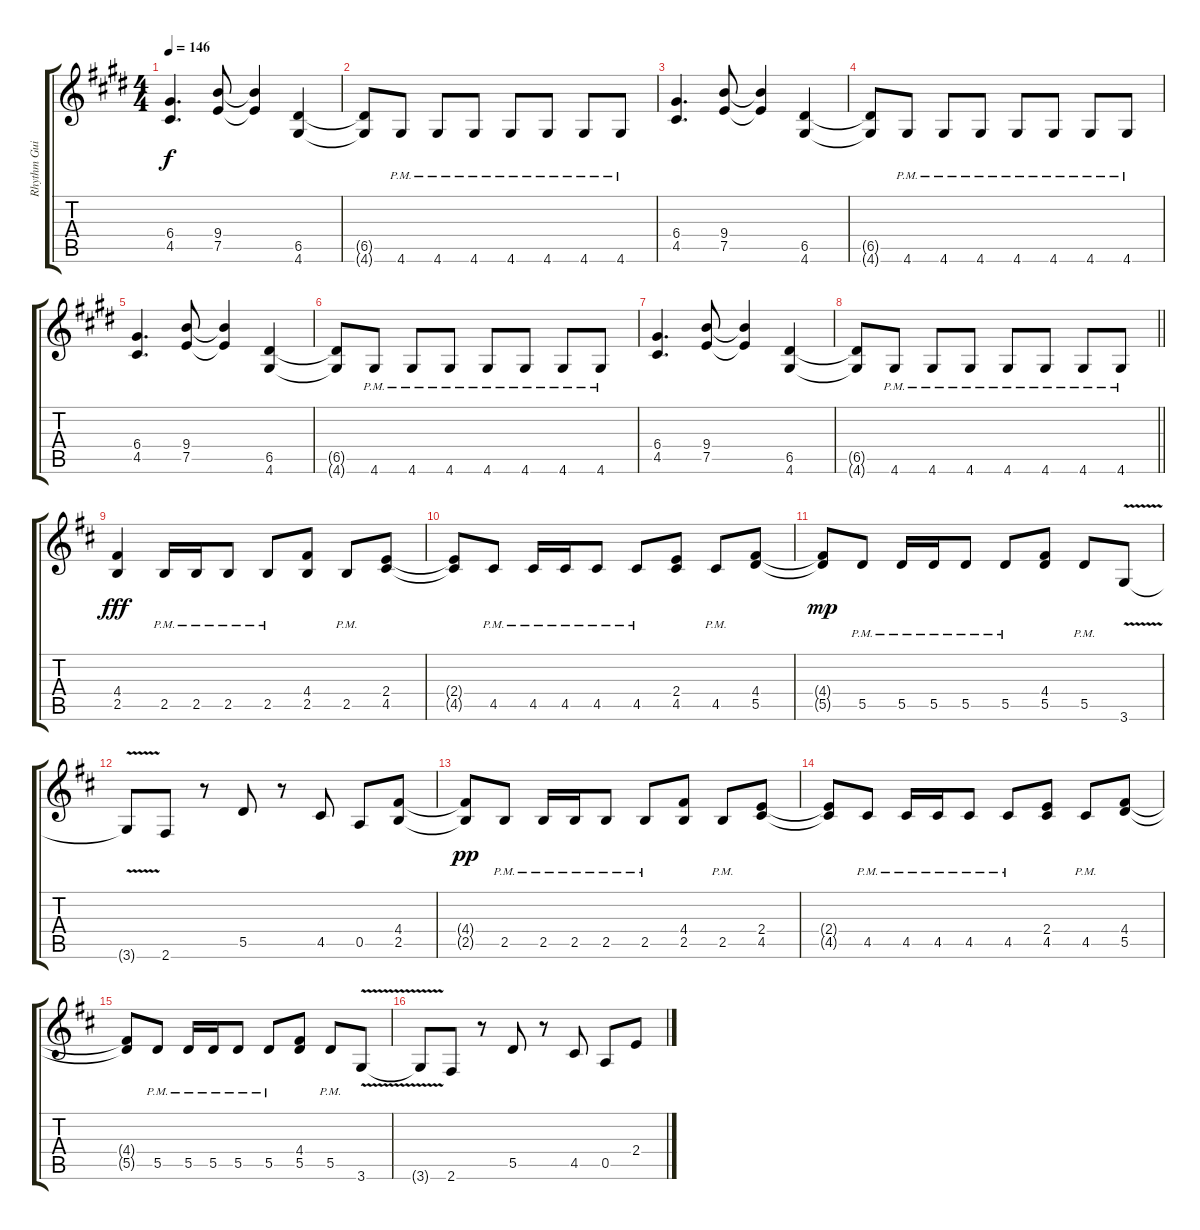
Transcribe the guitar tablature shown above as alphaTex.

\track ("Rhythm Guitar" "Rhythm Gui") {instrument overdrivenguitar}
\staff {score tabs}
\tuning (E4 B3 G3 D3 A2 E2) {hide}
\ts (4 4)
\tempo 146
\clef g2
\ks e
(6.4 4.5).4{d dy f} (9.4 7.5).8 (9.4{t} 7.5{t}).4 (6.5 4.6).4 |
(6.5{t} 4.6{t}).8 4.6{pm}.8 4.6{pm}.8 4.6{pm}.8 4.6{pm}.8 4.6{pm}.8 4.6{pm}.8 4.6{pm}.8 |
(6.4 4.5).4{d} (9.4 7.5).8 (9.4{t} 7.5{t}).4 (6.5 4.6).4 |
(6.5{t} 4.6{t}).8 4.6{pm}.8 4.6{pm}.8 4.6{pm}.8 4.6{pm}.8 4.6{pm}.8 4.6{pm}.8 4.6{pm}.8 |
(6.4 4.5).4{d} (9.4 7.5).8 (9.4{t} 7.5{t}).4 (6.5 4.6).4 |
(6.5{t} 4.6{t}).8 4.6{pm}.8 4.6{pm}.8 4.6{pm}.8 4.6{pm}.8 4.6{pm}.8 4.6{pm}.8 4.6{pm}.8 |
(6.4 4.5).4{d} (9.4 7.5).8 (9.4{t} 7.5{t}).4 (6.5 4.6).4 |
\barLineRight lightlight
(6.5{t} 4.6{t}).8 4.6{pm}.8 4.6{pm}.8 4.6{pm}.8 4.6{pm}.8 4.6{pm}.8 4.6{pm}.8 4.6{pm}.8 |
\ks d
(4.4 2.5).4{dy fff} 2.5{pm}.16 2.5{pm}.16 2.5{pm}.8 2.5{pm}.8 (4.4 2.5).8 2.5{pm}.8 (2.4 4.5).8 |
(2.4{t} 4.5{t}).8 4.5{pm}.8 4.5{pm}.16 4.5{pm}.16 4.5{pm}.8 4.5{pm}.8 (2.4 4.5).8 4.5{pm}.8 (4.4 5.5).8 |
(4.4{t} 5.5{t}).8{dy mp} 5.5{pm}.8 5.5{pm}.16 5.5{pm}.16 5.5{pm}.8 5.5{pm}.8 (4.4 5.5).8 5.5{pm}.8 3.6{v}.8 |
3.6{v t}.8 2.6.8 r.8 5.5.8 r.8 4.5.8 0.5.8 (4.4 2.5).8 |
(4.4{t} 2.5{t}).8{dy pp} 2.5{pm}.8 2.5{pm}.16 2.5{pm}.16 2.5{pm}.8 2.5{pm}.8 (4.4 2.5).8 2.5{pm}.8 (2.4 4.5).8 |
(2.4{t} 4.5{t}).8 4.5{pm}.8 4.5{pm}.16 4.5{pm}.16 4.5{pm}.8 4.5{pm}.8 (2.4 4.5).8 4.5{pm}.8 (4.4 5.5).8 |
(4.4{t} 5.5{t}).8 5.5{pm}.8 5.5{pm}.16 5.5{pm}.16 5.5{pm}.8 5.5{pm}.8 (4.4 5.5).8 5.5{pm}.8 3.6{v}.8 |
3.6{v t}.8 2.6.8 r.8 5.5.8 r.8 4.5.8 0.5.8 2.4.8
